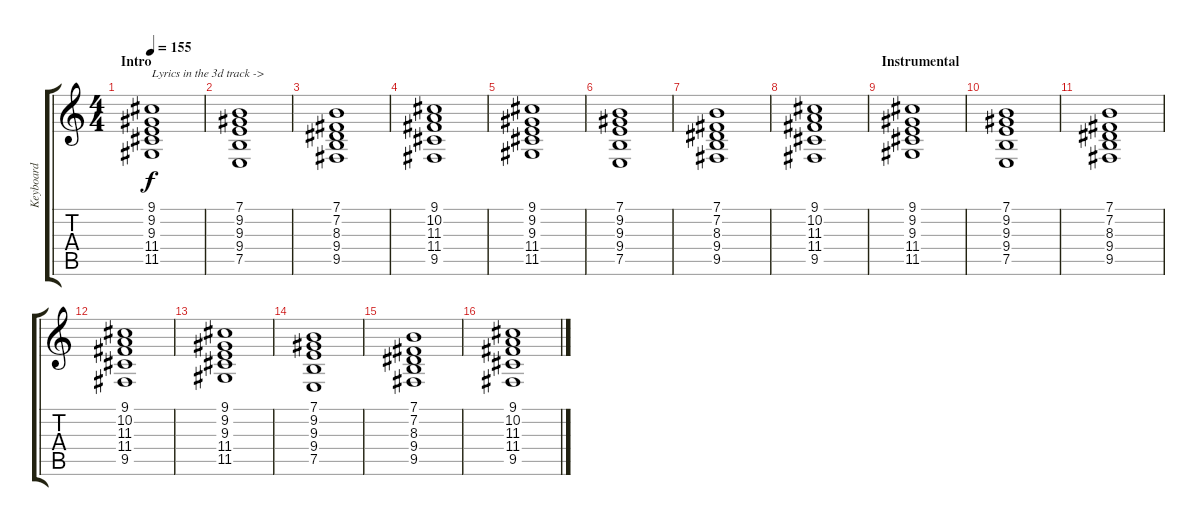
\track ("Keyboard" "Keyboard") {instrument stringensemble1}
\staff {score tabs}
\tuning (E4 B3 G3 D3 A2 E2) {hide}
\ts (4 4)
\section ("" "Intro")
\tempo 155
\clef g2
\ks c
(9.1 9.2 9.3 11.4 11.5).1{txt "Lyrics in the 3d track ->" dy f instrument stringensemble1} |
(7.1 9.2 9.3 9.4 7.5).1 |
(7.1 7.2 8.3 9.4 9.5).1 |
(9.1 10.2 11.3 11.4 9.5).1 |
(9.1 9.2 9.3 11.4 11.5).1 |
(7.1 9.2 9.3 9.4 7.5).1 |
(7.1 7.2 8.3 9.4 9.5).1 |
(9.1 10.2 11.3 11.4 9.5).1 |
\section ("" "Instrumental")
(9.1 9.2 9.3 11.4 11.5).1 |
(7.1 9.2 9.3 9.4 7.5).1 |
(7.1 7.2 8.3 9.4 9.5).1 |
(9.1 10.2 11.3 11.4 9.5).1 |
(9.1 9.2 9.3 11.4 11.5).1 |
(7.1 9.2 9.3 9.4 7.5).1 |
(7.1 7.2 8.3 9.4 9.5).1 |
(9.1 10.2 11.3 11.4 9.5).1
